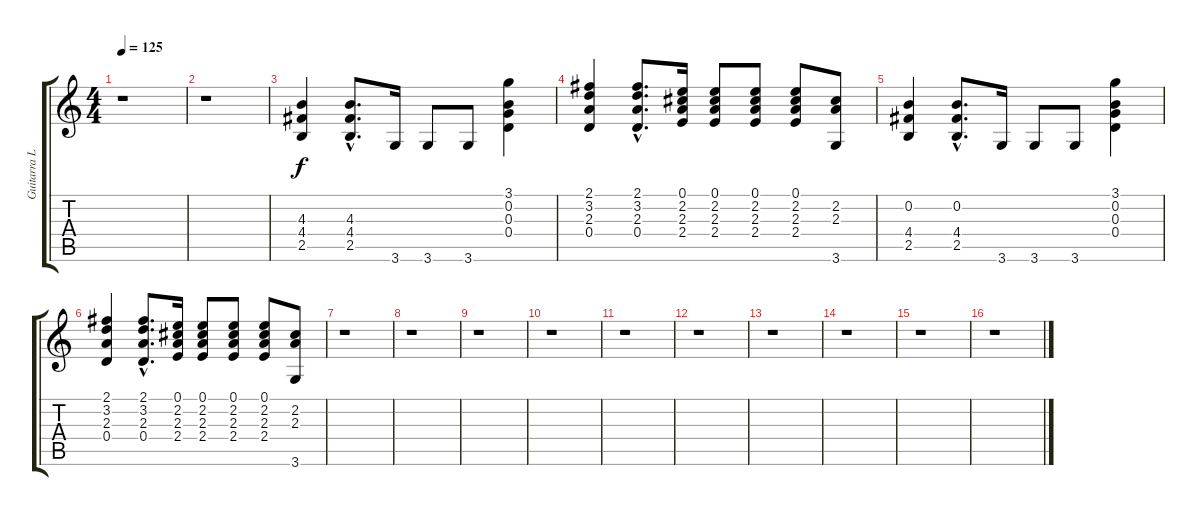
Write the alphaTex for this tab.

\track ("Guitarra Limpia" "Guitarra L") {instrument acousticguitarsteel}
\staff {score tabs}
\tuning (E4 B3 G3 D3 A2 E2) {hide}
\ts (4 4)
\tempo 125
\clef g2
\ks c
r.1{dy f instrument acousticguitarsteel} |
r.1 |
(4.3 4.4 2.5).4 (4.3{hac} 4.4{hac} 2.5{hac}).8{d} 3.6.16 3.6.8 3.6.8 (3.1 0.2 0.3 0.4).4 |
(2.1 3.2 2.3 0.4).4 (2.1{hac} 3.2{hac} 2.3{hac} 0.4{hac}).8{d} (0.1 2.2 2.3 2.4).16 (0.1 2.2 2.3 2.4).8 (0.1 2.2 2.3 2.4).8 (0.1 2.2 2.3 2.4).8 (2.2 2.3 3.6).8 |
(0.2 4.4 2.5).4 (0.2{hac} 4.4{hac} 2.5{hac}).8{d} 3.6.16 3.6.8 3.6.8 (3.1 0.2 0.3 0.4).4 |
(2.1 3.2 2.3 0.4).4 (2.1{hac} 3.2{hac} 2.3{hac} 0.4{hac}).8{d} (0.1 2.2 2.3 2.4).16 (0.1 2.2 2.3 2.4).8 (0.1 2.2 2.3 2.4).8 (0.1 2.2 2.3 2.4).8 (2.2 2.3 3.6).8 |
r.1 |
r.1 |
r.1 |
r.1 |
r.1 |
r.1 |
r.1 |
r.1 |
r.1 |
r.1
